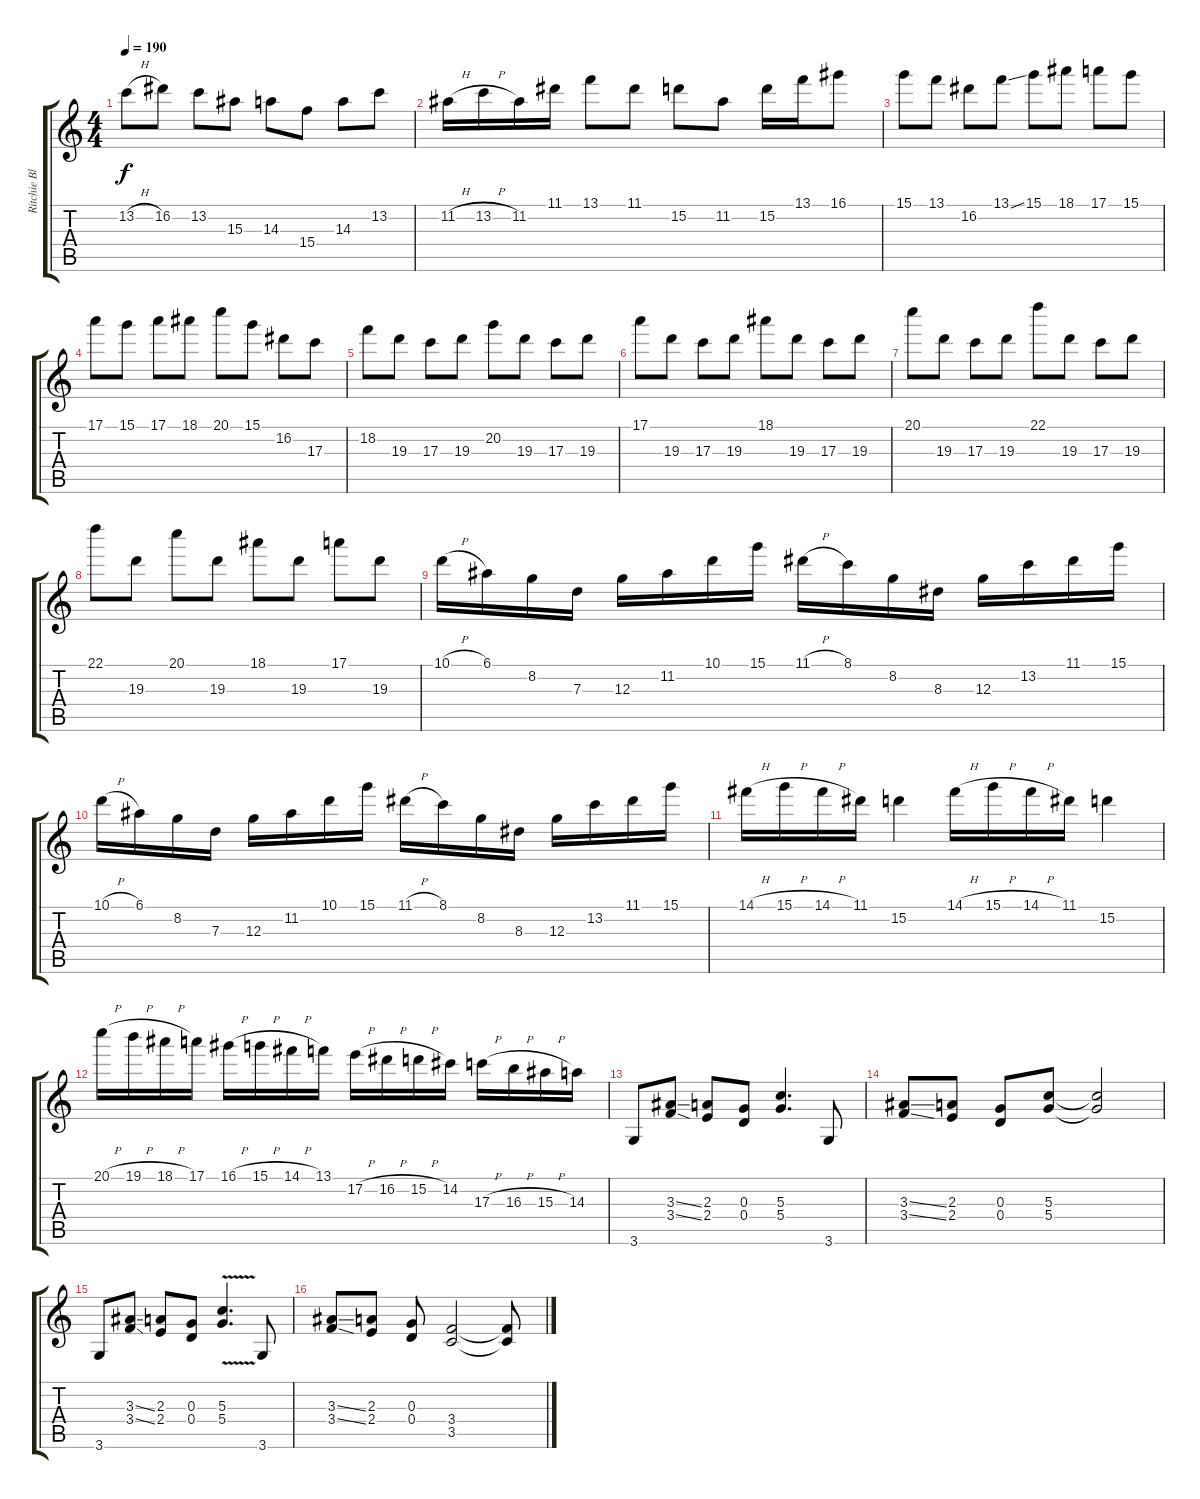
\track ("Ritchie Blackmore" "Ritchie Bl") {instrument overdrivenguitar}
\staff {score tabs}
\tuning (E4 B3 G3 D3 A2 E2) {hide}
\ts (4 4)
\tempo 190
\clef g2
\ks c
13.2{h}.8{dy f} 16.2.8 13.2.8 15.3.8 14.3.8 15.4.8 14.3.8 13.2.8 |
11.2{h}.16 13.2{h}.16 11.2.16 11.1.16 13.1.8 11.1.8 15.2.8 11.2.8 15.2.16 13.1.16 16.1.8 |
15.1.8 13.1.8 16.2.8 13.1{ss}.8 15.1.8 18.1.8 17.1.8 15.1.8 |
17.1.8 15.1.8 17.1.8 18.1.8 20.1.8 15.1.8 16.2.8 17.3.8 |
18.2.8 19.3.8 17.3.8 19.3.8 20.2.8 19.3.8 17.3.8 19.3.8 |
17.1.8 19.3.8 17.3.8 19.3.8 18.1.8 19.3.8 17.3.8 19.3.8 |
20.1.8 19.3.8 17.3.8 19.3.8 22.1.8 19.3.8 17.3.8 19.3.8 |
22.1.8 19.3.8 20.1.8 19.3.8 18.1.8 19.3.8 17.1.8 19.3.8 |
10.1{h}.16 6.1.16 8.2.16 7.3.16 12.3.16 11.2.16 10.1.16 15.1.16 11.1{h}.16 8.1.16 8.2.16 8.3.16 12.3.16 13.2.16 11.1.16 15.1.16 |
10.1{h}.16 6.1.16 8.2.16 7.3.16 12.3.16 11.2.16 10.1.16 15.1.16 11.1{h}.16 8.1.16 8.2.16 8.3.16 12.3.16 13.2.16 11.1.16 15.1.16 |
14.1{h}.16 15.1{h}.16 14.1{h}.16 11.1.16 15.2.4 14.1{h}.16 15.1{h}.16 14.1{h}.16 11.1.16 15.2.4 |
20.1{h}.16 19.1{h}.16 18.1{h}.16 17.1.16 16.1{h}.16 15.1{h}.16 14.1{h}.16 13.1.16 17.2{h}.16 16.2{h}.16 15.2{h}.16 14.2.16 17.3{h}.16 16.3{h}.16 15.3{h}.16 14.3.16 |
3.6.8 (3.3{ss} 3.4{ss}).8 (2.3 2.4).8 (0.3 0.4).8 (5.3 5.4).4{d} 3.6.8 |
(3.3{ss} 3.4{ss}).8 (2.3 2.4).8 (0.3 0.4).8 (5.3 5.4).8 (5.3{t} 5.4{t}).2 |
3.6.8 (3.3{ss} 3.4{ss}).8 (2.3 2.4).8 (0.3 0.4).8 (5.3{v} 5.4{v}).4{d} 3.6.8 |
(3.3{ss} 3.4{ss}).8 (2.3 2.4).8 (0.3 0.4).8 (3.4 3.5).2 (3.4{t} 3.5{t}).8
